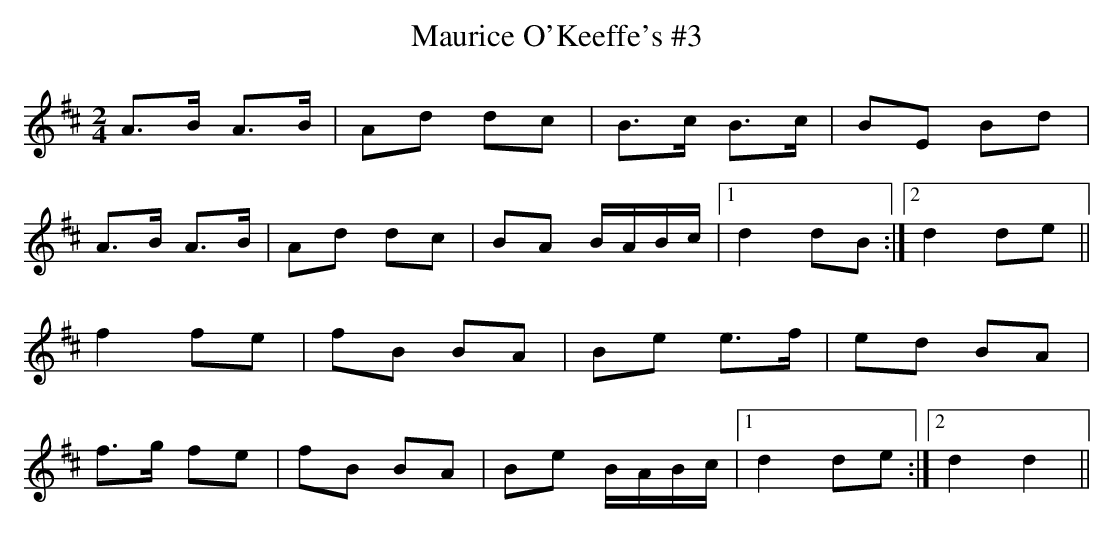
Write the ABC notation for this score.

X:1
T: Maurice O'Keeffe's #3
M: 2/4
L: 1/8
K: D
A>B A>B | Ad dc | B>c B>c | BE Bd |
A>B A>B | Ad dc | BA B/A/B/c/ |1 d2 dB :|2\
d2 de ||
f2 fe | fB BA | Be e>f | ed BA |
f>g fe | fB BA | Be B/A/B/c/ |1 d2 de :|2\
d2 d2 ||
